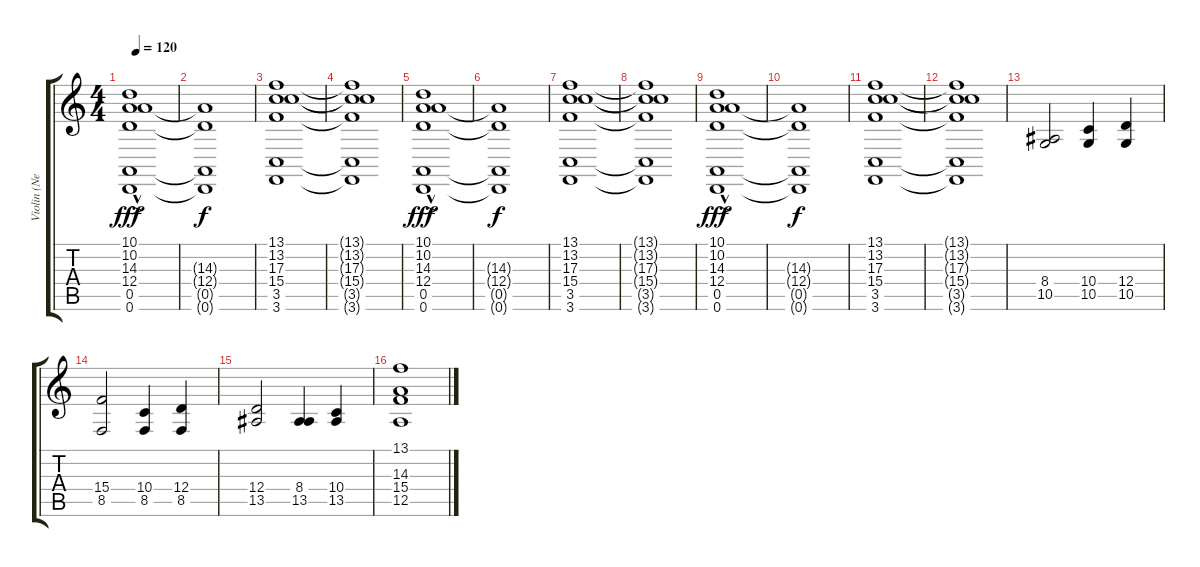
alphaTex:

\track ("Violin (Neufeld/Pallett)" "Violin (Ne") {instrument stringensemble1}
\staff {score tabs}
\tuning (E4 B3 G3 D3 A2 D2) {hide}
\ts (4 4)
\tempo 120
\clef g2
\ks c
(10.1 10.2 14.3 12.4{hac} 0.5{ac} 0.6{hac}).1{dy fff} |
(14.3{t} 12.4{t} 0.5{t} 0.6{t}).1{dy f} |
(13.1 13.2 17.3 15.4 3.5 3.6).1 |
(13.1{t} 13.2{t} 17.3{t} 15.4{t} 3.5{t} 3.6{t}).1 |
(10.1 10.2 14.3 12.4{hac} 0.5{ac} 0.6{hac}).1{dy fff} |
(14.3{t} 12.4{t} 0.5{t} 0.6{t}).1{dy f} |
(13.1 13.2 17.3 15.4 3.5 3.6).1 |
(13.1{t} 13.2{t} 17.3{t} 15.4{t} 3.5{t} 3.6{t}).1 |
(10.1 10.2 14.3 12.4{hac} 0.5{ac} 0.6{hac}).1{dy fff} |
(14.3{t} 12.4{t} 0.5{t} 0.6{t}).1{dy f} |
(13.1 13.2 17.3 15.4 3.5 3.6).1 |
(13.1{t} 13.2{t} 17.3{t} 15.4{t} 3.5{t} 3.6{t}).1 |
(8.4 10.5).2 (10.4 10.5).4 (12.4 10.5).4 |
(15.4 8.5).2 (10.4 8.5).4 (12.4 8.5).4 |
(12.4 13.5).2 (8.4 13.5).4 (10.4 13.5).4 |
(13.1 14.3 15.4 12.5).1
